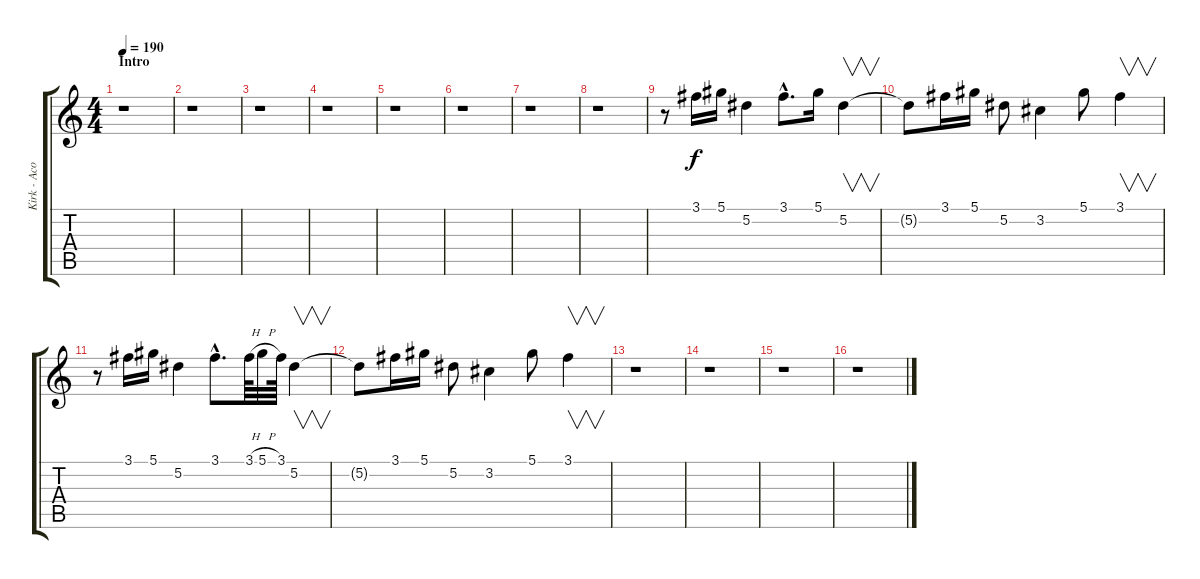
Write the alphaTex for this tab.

\track ("Kirk - Acoustic 2" "Kirk - Aco") {instrument acousticguitarsteel}
\staff {score tabs}
\tuning (Eb4 Bb3 Gb3 Db3 Ab2 Eb2) {hide}
\ts (4 4)
\section ("" "Intro")
\tempo 190
\tempo 75
\tempo 190
\clef g2
\ks c
r.1{dy f instrument acousticguitarsteel} |
r.1 |
r.1 |
r.1 |
r.1 |
r.1 |
r.1 |
r.1 |
r.8 3.1.16 5.1.16 5.2.4 3.1{hac}.8{d} 5.1.16 5.2.4{v} |
5.2{t}.8 3.1.16 5.1.16 5.2.8 3.2.4 5.1.8 3.1.4{v} |
r.8 3.1.16 5.1.16 5.2.4 3.1{hac}.8{d} 3.1{h}.64 5.1{h}.32 3.1.64 5.2.4{v} |
5.2{t}.8 3.1.16 5.1.16 5.2.8 3.2.4 5.1.8 3.1.4{v} |
r.1 |
r.1 |
r.1 |
r.1
